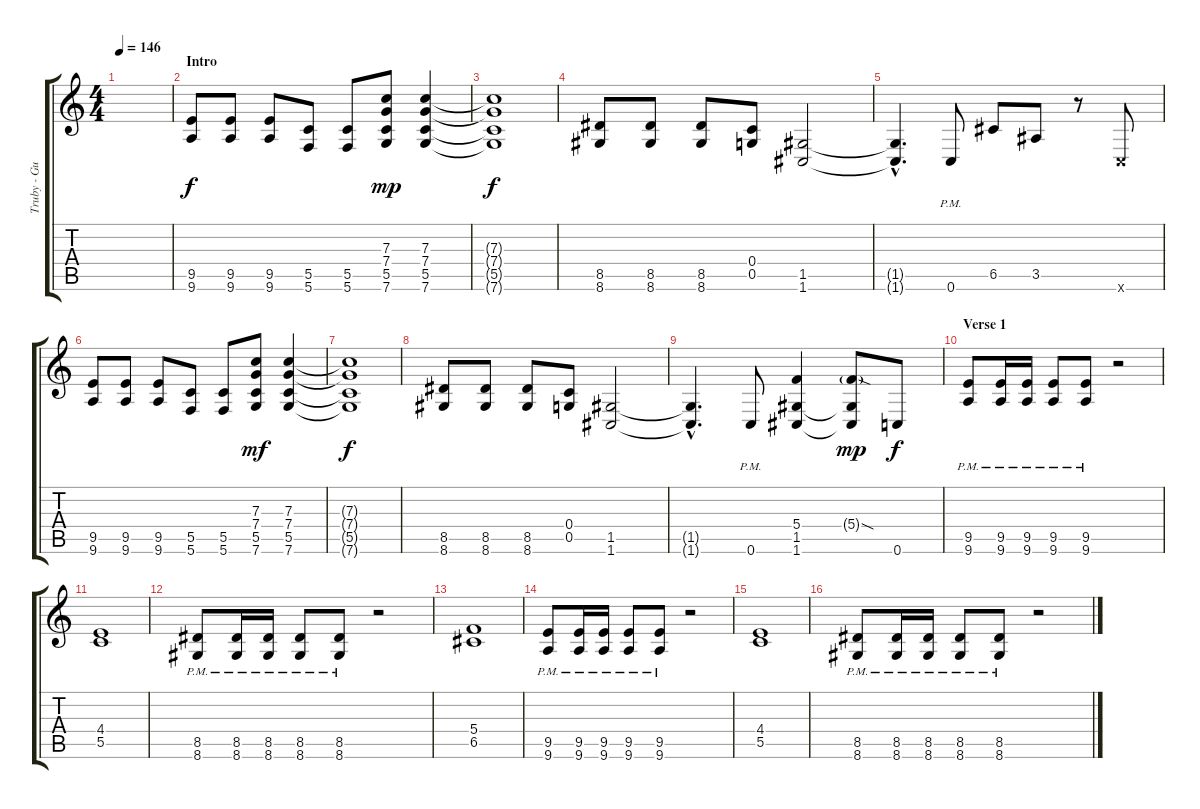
\track ("Truby - Guitar 1 (Doubled)" "Truby - Gu") {instrument distortionguitar}
\staff {score tabs}
\tuning (D4 A3 F3 C3 G2 C2) {hide}
\ts (4 4)
\tempo 146
\clef g2
\ks c
|
\section ("" "Intro")
(9.5 9.6).8 (9.5 9.6).8 (9.5 9.6).8 (5.5 5.6).8 (5.5 5.6).8 (7.3 7.4 5.5 7.6).8{dy mp} (7.3 7.4 5.5 7.6).4 |
(7.3{t} 7.4{t} 5.5{t} 7.6{t}).1{dy f} |
(8.5 8.6).8 (8.5 8.6).8 (8.5 8.6).8 (0.4 0.5).8 (1.5 1.6).2 |
(1.5{hac t} 1.6{hac t}).4{d} 0.6{pm}.8 6.5.8 3.5.8 r.8 0.6{x}.8 |
(9.5 9.6).8 (9.5 9.6).8 (9.5 9.6).8 (5.5 5.6).8 (5.5 5.6).8 (7.3 7.4 5.5 7.6).8{dy mf} (7.3 7.4 5.5 7.6).4 |
(7.3{t} 7.4{t} 5.5{t} 7.6{t}).1{dy f} |
(8.5 8.6).8 (8.5 8.6).8 (8.5 8.6).8 (0.4 0.5).8 (1.5 1.6).2 |
(1.5{hac t} 1.6{hac t}).4{d} 0.6{pm}.8 (5.4 1.5 1.6).4 (5.4{sod g} 1.5{t} 1.6{t}).8{dy mp} 0.6.8{dy f} |
\section ("" "Verse 1")
(9.5{pm} 9.6{pm}).8 (9.5{pm} 9.6{pm}).16 (9.5{pm} 9.6{pm}).16 (9.5{pm} 9.6{pm}).8 (9.5{pm} 9.6{pm}).8 r.2{volume 0 balance 0} |
(4.4 5.5).1{volume 13 balance 8} |
(8.5{pm} 8.6{pm}).8 (8.5{pm} 8.6{pm}).16 (8.5{pm} 8.6{pm}).16 (8.5{pm} 8.6{pm}).8 (8.5{pm} 8.6{pm}).8 r.2{volume 0 balance 16} |
(5.4 6.5).1{volume 13 balance 8} |
(9.5{pm} 9.6{pm}).8 (9.5{pm} 9.6{pm}).16 (9.5{pm} 9.6{pm}).16 (9.5{pm} 9.6{pm}).8 (9.5{pm} 9.6{pm}).8 r.2{volume 0 balance 0} |
(4.4 5.5).1{volume 13 balance 8} |
(8.5{pm} 8.6{pm}).8 (8.5{pm} 8.6{pm}).16 (8.5{pm} 8.6{pm}).16 (8.5{pm} 8.6{pm}).8 (8.5{pm} 8.6{pm}).8 r.2{volume 0 balance 16}
